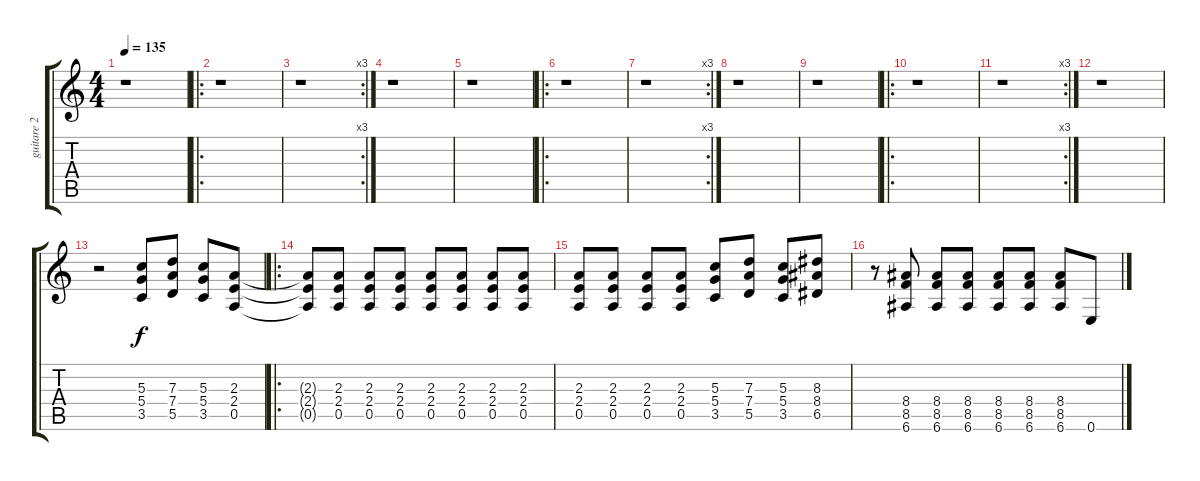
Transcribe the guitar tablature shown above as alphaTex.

\track ("guitare 2" "guitare 2") {instrument overdrivenguitar}
\staff {score tabs}
\tuning (E4 B3 G3 D3 A2 E2) {hide}
\ts (4 4)
\tempo 135
\clef g2
\ks c
r.1{dy f} |
\ro
r.1 |
\rc 3
r.1 |
r.1 |
r.1 |
\ro
r.1 |
\rc 3
r.1 |
r.1 |
r.1 |
\ro
r.1 |
\rc 3
r.1 |
r.1 |
r.2 (5.3 5.4 3.5).8 (7.3 7.4 5.5).8 (5.3 5.4 3.5).8 (2.3 2.4 0.5).8 |
\ro
(2.3{t} 2.4{t} 0.5{t}).8 (2.3 2.4 0.5).8 (2.3 2.4 0.5).8 (2.3 2.4 0.5).8 (2.3 2.4 0.5).8 (2.3 2.4 0.5).8 (2.3 2.4 0.5).8 (2.3 2.4 0.5).8 |
(2.3 2.4 0.5).8 (2.3 2.4 0.5).8 (2.3 2.4 0.5).8 (2.3 2.4 0.5).8 (5.3 5.4 3.5).8 (7.3 7.4 5.5).8 (5.3 5.4 3.5).8 (8.3 8.4 6.5).8 |
r.8 (8.4 8.5 6.6).8 (8.4 8.5 6.6).8 (8.4 8.5 6.6).8 (8.4 8.5 6.6).8 (8.4 8.5 6.6).8 (8.4 8.5 6.6).8 0.6.8
